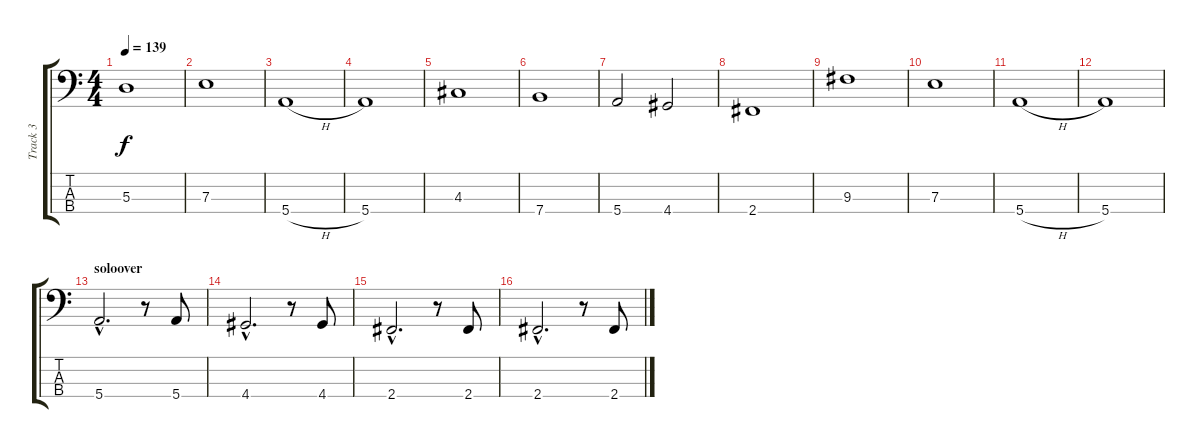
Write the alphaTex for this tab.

\track ("Track 3" "Track 3") {instrument electricbassfinger}
\staff {score tabs}
\tuning (G2 D2 A1 E1) {hide}
\ts (4 4)
\tempo 139
\clef f4
\ks c
5.3.1{dy f} |
7.3.1 |
5.4{h}.1 |
5.4.1 |
4.3.1 |
7.4.1 |
5.4.2 4.4.2 |
2.4.1 |
9.3.1 |
7.3.1 |
5.4{h}.1 |
5.4.1 |
\section ("" "soloover")
5.4{hac}.2{d} r.8 5.4.8 |
4.4{hac}.2{d} r.8 4.4.8 |
2.4{hac}.2{d} r.8 2.4.8 |
2.4{hac}.2{d} r.8 2.4.8
